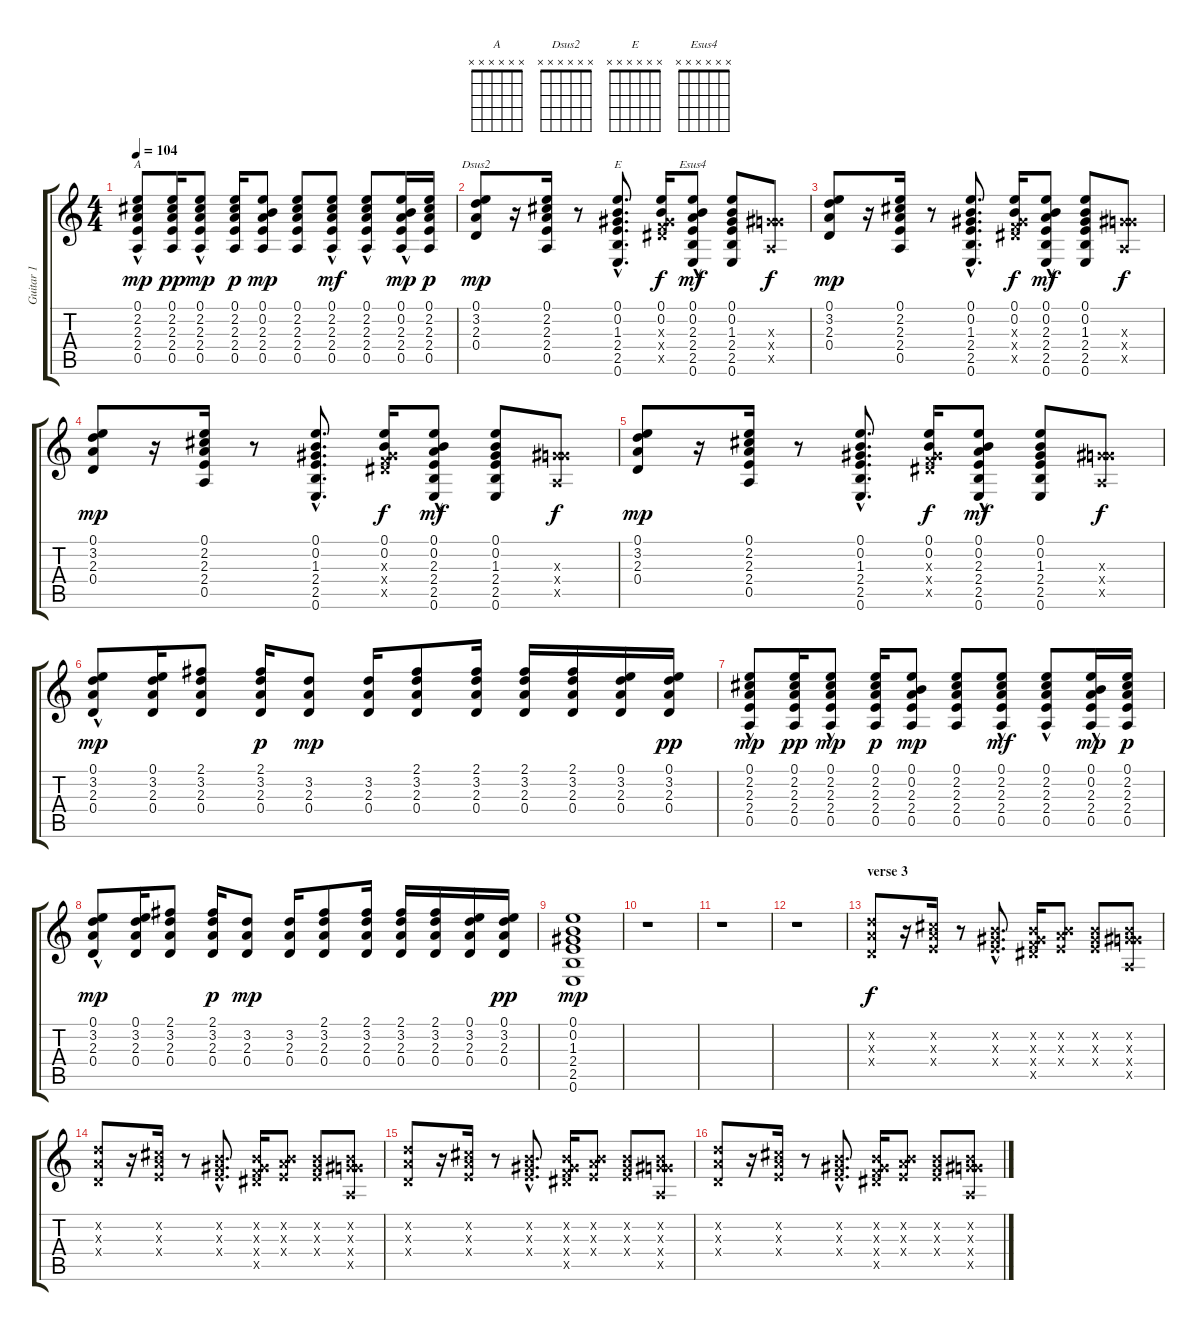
\track ("Guitar 1" "Guitar 1") {instrument electricguitarclean}
\staff {score tabs}
\tuning (E4 B3 G3 D3 A2 E2) {hide}
\chord ("A" x x x x x x)
\chord ("Dsus2" x x x x x x)
\chord ("E" x x x x x x)
\chord ("Esus4" x x x x x x)
\ts (4 4)
\tempo 104
\clef g2
\ks c
(0.1 2.2 2.3 2.4{hac} 0.5{hac}).8{ch "A" dy mp} (0.1 2.2 2.3 2.4 0.5).16{dy pp} (0.1 2.2 2.3{hac} 2.4 0.5).8{dy mp} (0.1 2.2 2.3 2.4 0.5).16{dy p} (0.1 0.2 2.3 2.4 0.5).8{dy mp} (0.1 2.2 2.3 2.4 0.5).8 (0.1 2.2 2.3 2.4{hac} 0.5).8{dy mf} (0.1 2.2 2.3 2.4 0.5{hac}).8 (0.1 0.2 2.3{hac} 2.4{hac} 0.5).16{dy mp} (0.1 2.2 2.3 2.4 0.5).16{dy p} |
(0.1 3.2 2.3 0.4).8{ch "Dsus2" dy mp} r.16 (0.1 2.2 2.3 2.4 0.5).16 r.8 (0.1{hac} 0.2{hac} 1.3{hac} 2.4{hac} 2.5{hac} 0.6{hac}).8{d ch "E"} (0.1 0.2 1.3{x} 3.4{x} 6.5{x}).16{dy f} (0.1 0.2 2.3 2.4{hac} 2.5{hac} 0.6).8{ch "Esus4" dy mf} (0.1 0.2 1.3 2.4 2.5 0.6).8 (0.3{x} 6.4{x} 0.5{x}).8{dy f} |
(0.1 3.2 2.3 0.4).8{dy mp} r.16 (0.1 2.2 2.3 2.4 0.5).16 r.8 (0.1{hac} 0.2{hac} 1.3{hac} 2.4{hac} 2.5{hac} 0.6{hac}).8{d} (0.1 0.2 1.3{x} 3.4{x} 6.5{x}).16{dy f} (0.1 0.2 2.3 2.4{hac} 2.5{hac} 0.6).8{dy mf} (0.1 0.2 1.3 2.4 2.5 0.6).8 (0.3{x} 6.4{x} 0.5{x}).8{dy f} |
(0.1 3.2 2.3 0.4).8{dy mp} r.16 (0.1 2.2 2.3 2.4 0.5).16 r.8 (0.1{hac} 0.2{hac} 1.3{hac} 2.4{hac} 2.5{hac} 0.6{hac}).8{d} (0.1 0.2 1.3{x} 3.4{x} 6.5{x}).16{dy f} (0.1 0.2 2.3 2.4{hac} 2.5{hac} 0.6).8{dy mf} (0.1 0.2 1.3 2.4 2.5 0.6).8 (0.3{x} 6.4{x} 0.5{x}).8{dy f} |
(0.1 3.2 2.3 0.4).8{dy mp} r.16 (0.1 2.2 2.3 2.4 0.5).16 r.8 (0.1{hac} 0.2{hac} 1.3{hac} 2.4{hac} 2.5{hac} 0.6{hac}).8{d} (0.1 0.2 1.3{x} 3.4{x} 6.5{x}).16{dy f} (0.1 0.2 2.3 2.4{hac} 2.5{hac} 0.6).8{dy mf} (0.1 0.2 1.3 2.4 2.5 0.6).8 (0.3{x} 6.4{x} 0.5{x}).8{dy f} |
(0.1 3.2 2.3{hac} 0.4).8{dy mp} (0.1 3.2 2.3 0.4).16 (2.1 3.2 2.3 0.4).8 (2.1 3.2 2.3 0.4).16{dy p} (3.2 2.3 0.4).8{dy mp} (3.2 2.3 0.4).16 (2.1 3.2 2.3 0.4).8 (2.1 3.2 2.3 0.4).16 (2.1 3.2 2.3 0.4).16 (2.1 3.2 2.3 0.4).16 (0.1 3.2 2.3 0.4).16 (0.1 3.2 2.3 0.4).16{dy pp} |
(0.1 2.2 2.3 2.4{hac} 0.5{hac}).8{dy mp} (0.1 2.2 2.3 2.4 0.5).16{dy pp} (0.1 2.2 2.3{hac} 2.4 0.5).8{dy mp} (0.1 2.2 2.3 2.4 0.5).16{dy p} (0.1 0.2 2.3 2.4 0.5).8{dy mp} (0.1 2.2 2.3 2.4 0.5).8 (0.1 2.2 2.3 2.4{hac} 0.5).8{dy mf} (0.1 2.2 2.3 2.4 0.5{hac}).8 (0.1 0.2 2.3{hac} 2.4{hac} 0.5).16{dy mp} (0.1 2.2 2.3 2.4 0.5).16{dy p} |
(0.1 3.2 2.3{hac} 0.4).8{dy mp} (0.1 3.2 2.3 0.4).16 (2.1 3.2 2.3 0.4).8 (2.1 3.2 2.3 0.4).16{dy p} (3.2 2.3 0.4).8{dy mp} (3.2 2.3 0.4).16 (2.1 3.2 2.3 0.4).8 (2.1 3.2 2.3 0.4).16 (2.1 3.2 2.3 0.4).16 (2.1 3.2 2.3 0.4).16 (0.1 3.2 2.3 0.4).16 (0.1 3.2 2.3 0.4).16{dy pp} |
(0.1 0.2 1.3 2.4 2.5 0.6).1{dy mp} |
r.1 |
r.1 |
r.1 |
\section ("" "verse 3")
(3.2{x} 2.3{x} 0.4{x}).8{dy f} r.16 (2.2{x} 2.3{x} 2.4{x}).16 r.8 (0.2{hac x} 1.3{hac x} 2.4{hac x}).8{d} (0.2{x} 1.3{x} 3.4{x} 6.5{x}).16 (0.2{x} 2.3{x} 2.4{x}).8 (0.2{x} 1.3{x} 2.4{x}).8 (0.2{x} 0.3{x} 6.4{x} 0.5{x}).8 |
(3.2{x} 2.3{x} 0.4{x}).8 r.16 (2.2{x} 2.3{x} 2.4{x}).16 r.8 (0.2{hac x} 1.3{hac x} 2.4{hac x}).8{d} (0.2{x} 1.3{x} 3.4{x} 6.5{x}).16 (0.2{x} 2.3{x} 2.4{x}).8 (0.2{x} 1.3{x} 2.4{x}).8 (0.2{x} 0.3{x} 6.4{x} 0.5{x}).8 |
(3.2{x} 2.3{x} 0.4{x}).8 r.16 (2.2{x} 2.3{x} 2.4{x}).16 r.8 (0.2{hac x} 1.3{hac x} 2.4{hac x}).8{d} (0.2{x} 1.3{x} 3.4{x} 6.5{x}).16 (0.2{x} 2.3{x} 2.4{x}).8 (0.2{x} 1.3{x} 2.4{x}).8 (0.2{x} 0.3{x} 6.4{x} 0.5{x}).8 |
(3.2{x} 2.3{x} 0.4{x}).8 r.16 (2.2{x} 2.3{x} 2.4{x}).16 r.8 (0.2{hac x} 1.3{hac x} 2.4{hac x}).8{d} (0.2{x} 1.3{x} 3.4{x} 6.5{x}).16 (0.2{x} 2.3{x} 2.4{x}).8 (0.2{x} 1.3{x} 2.4{x}).8 (0.2{x} 0.3{x} 6.4{x} 0.5{x}).8
